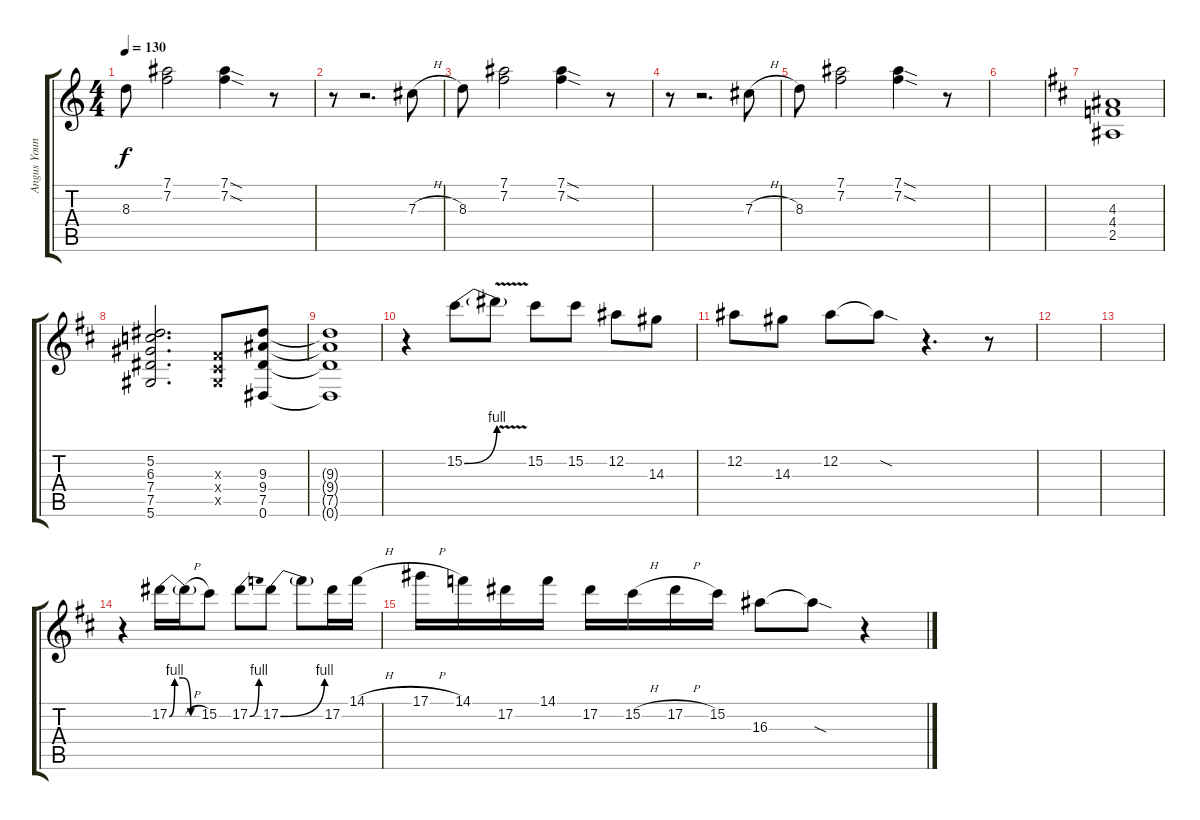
\track ("Angus Young" "Angus Youn") {instrument overdrivenguitar}
\staff {score tabs}
\tuning (Eb4 Bb3 Gb3 Db3 Ab2 Eb2) {hide}
\ts (4 4)
\tempo 130
\clef g2
\ks c
8.3.8{dy f} (7.1 7.2).2 (7.1{sod} 7.2{sod}).4 r.8 |
r.8 r.2{d} 7.3{h}.8 |
8.3.8 (7.1 7.2).2 (7.1{sod} 7.2{sod}).4 r.8 |
r.8 r.2{d} 7.3{h}.8 |
8.3.8 (7.1 7.2).2 (7.1{sod} 7.2{sod}).4 r.8 |
|
\ks d
(4.3 4.4 2.5).1 |
(5.2 6.3 7.4 7.5 5.6).2{d} (0.3{x} 0.4{x} 0.5{x}).8 (9.3 9.4 7.5 0.6).8 |
(9.3{t} 9.4{t} 7.5{t} 0.6{t}).1 |
r.4 15.2{be (bend 0 0 60 4)}.8 15.2{v t}.8 15.2.8 15.2.8 12.2.8 14.3.8 |
12.2.8 14.3.8 12.2.8 12.2{sod t}.8 r.4{d} r.8 |
|
|
r.4 17.2{be (custom 0 0 10 4 25 4 40 0 60 0)}.16 17.2{h t}.16 15.2.8 17.2{be (bend 0 0 60 4)}.8 17.2{be (bend 0 0 60 4)}.8 17.2{t}.8 17.2.16 14.1{h}.16 |
17.1{h}.16 14.1.16 17.2.16 14.1.16 17.2.16 15.2{h}.16 17.2{h}.16 15.2.16 16.3.8 16.3{sod t}.8 r.4
